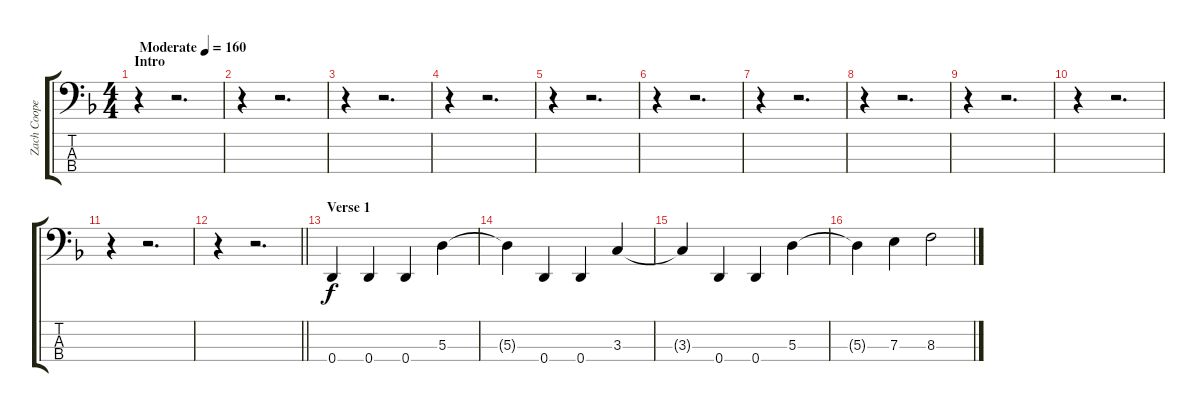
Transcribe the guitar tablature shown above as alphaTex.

\track ("Zach Cooper" "Zach Coope") {instrument electricbassfinger}
\staff {score tabs}
\tuning (G2 D2 A1 D1) {hide}
\ts (4 4)
\section ("" "Intro")
\tempo (160 "Moderate")
\clef f4
\ks dminor
r.4{dy f instrument electricbassfinger} r.2{d} |
r.4 r.2{d} |
r.4 r.2{d} |
r.4 r.2{d} |
r.4 r.2{d} |
r.4 r.2{d} |
r.4 r.2{d} |
r.4 r.2{d} |
r.4 r.2{d} |
r.4 r.2{d} |
r.4 r.2{d} |
\barLineRight lightlight
r.4 r.2{d} |
\section ("" "Verse 1")
0.4.4 0.4.4 0.4.4 5.3.4 |
5.3{t}.4 0.4.4 0.4.4 3.3.4 |
3.3{t}.4 0.4.4 0.4.4 5.3.4 |
5.3{t}.4 7.3.4 8.3.2
